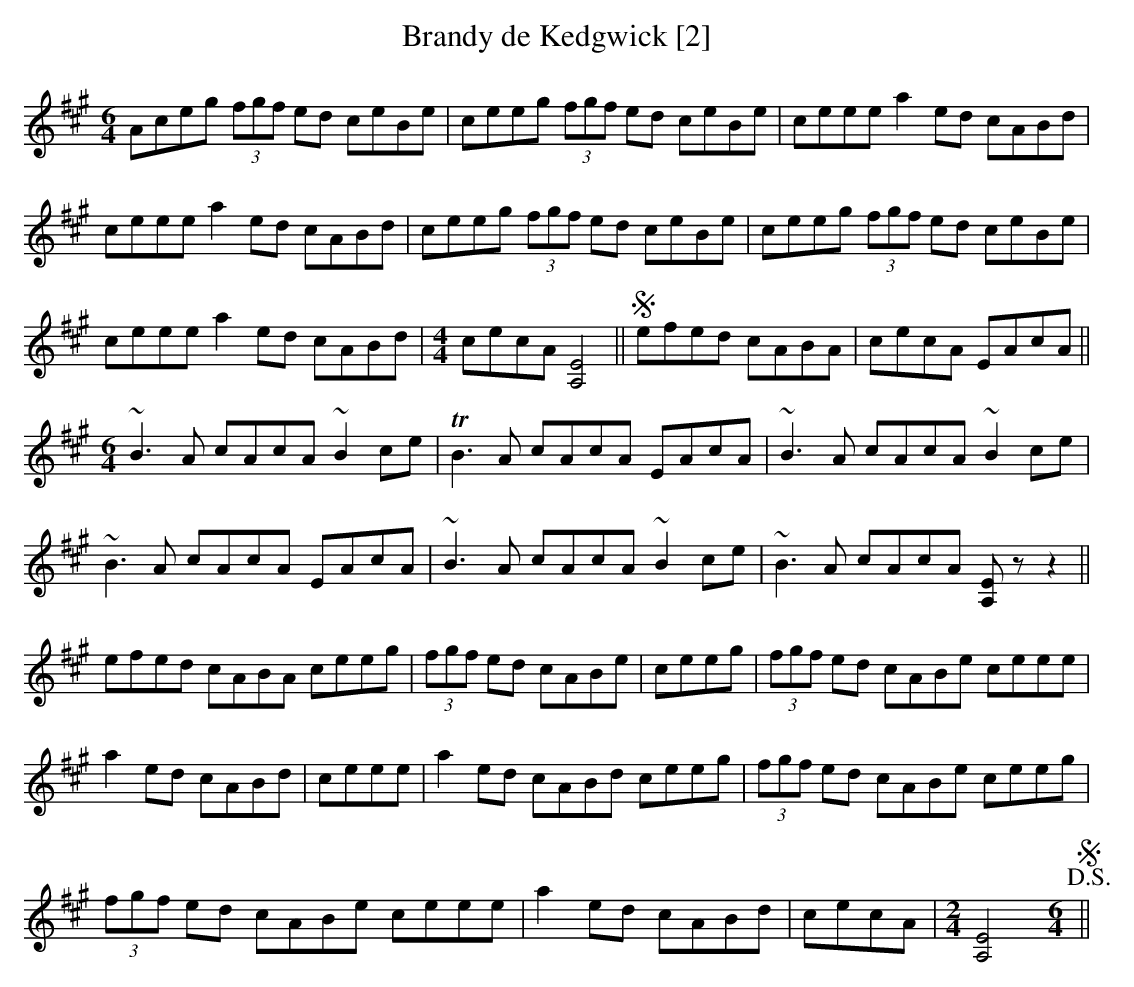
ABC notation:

X:1
T:Brandy de Kedgwick [2]
M:6/4
L:1/8
K:A
Aceg (3fgf ed ceBe|ceeg (3fgf ed ceBe|ceee a2 ed cABd|
ceee a2 ed cABd|ceeg (3fgf ed ceBe|ceeg (3fgf ed ceBe|
ceee a2 ed  cABd|[M:4/4]cecA [A,4E4]||S efed cABA|cecA EAcA||
[M:6/4]~B3A cAcA ~B2 ce|TB3A cAcA EAcA|~B3A cAcA ~B2 ce|
~B3A cAcA EAcA|~B3A cAcA ~B2ce|~B3 A cAcA [A,E]z z2||
efed cABA ceeg|(3fgf ed cABe|ceeg|(3fgf ed cABe ceee|
a2 ed cABd|ceee|a2 ed cABd ceeg|(3fgf ed cABe ceeg|
(3fgf ed cABe ceee|a2 ed cABd|cecA|[M:2/4] [A,4E4]!D.S.!S[M:6/4]||
